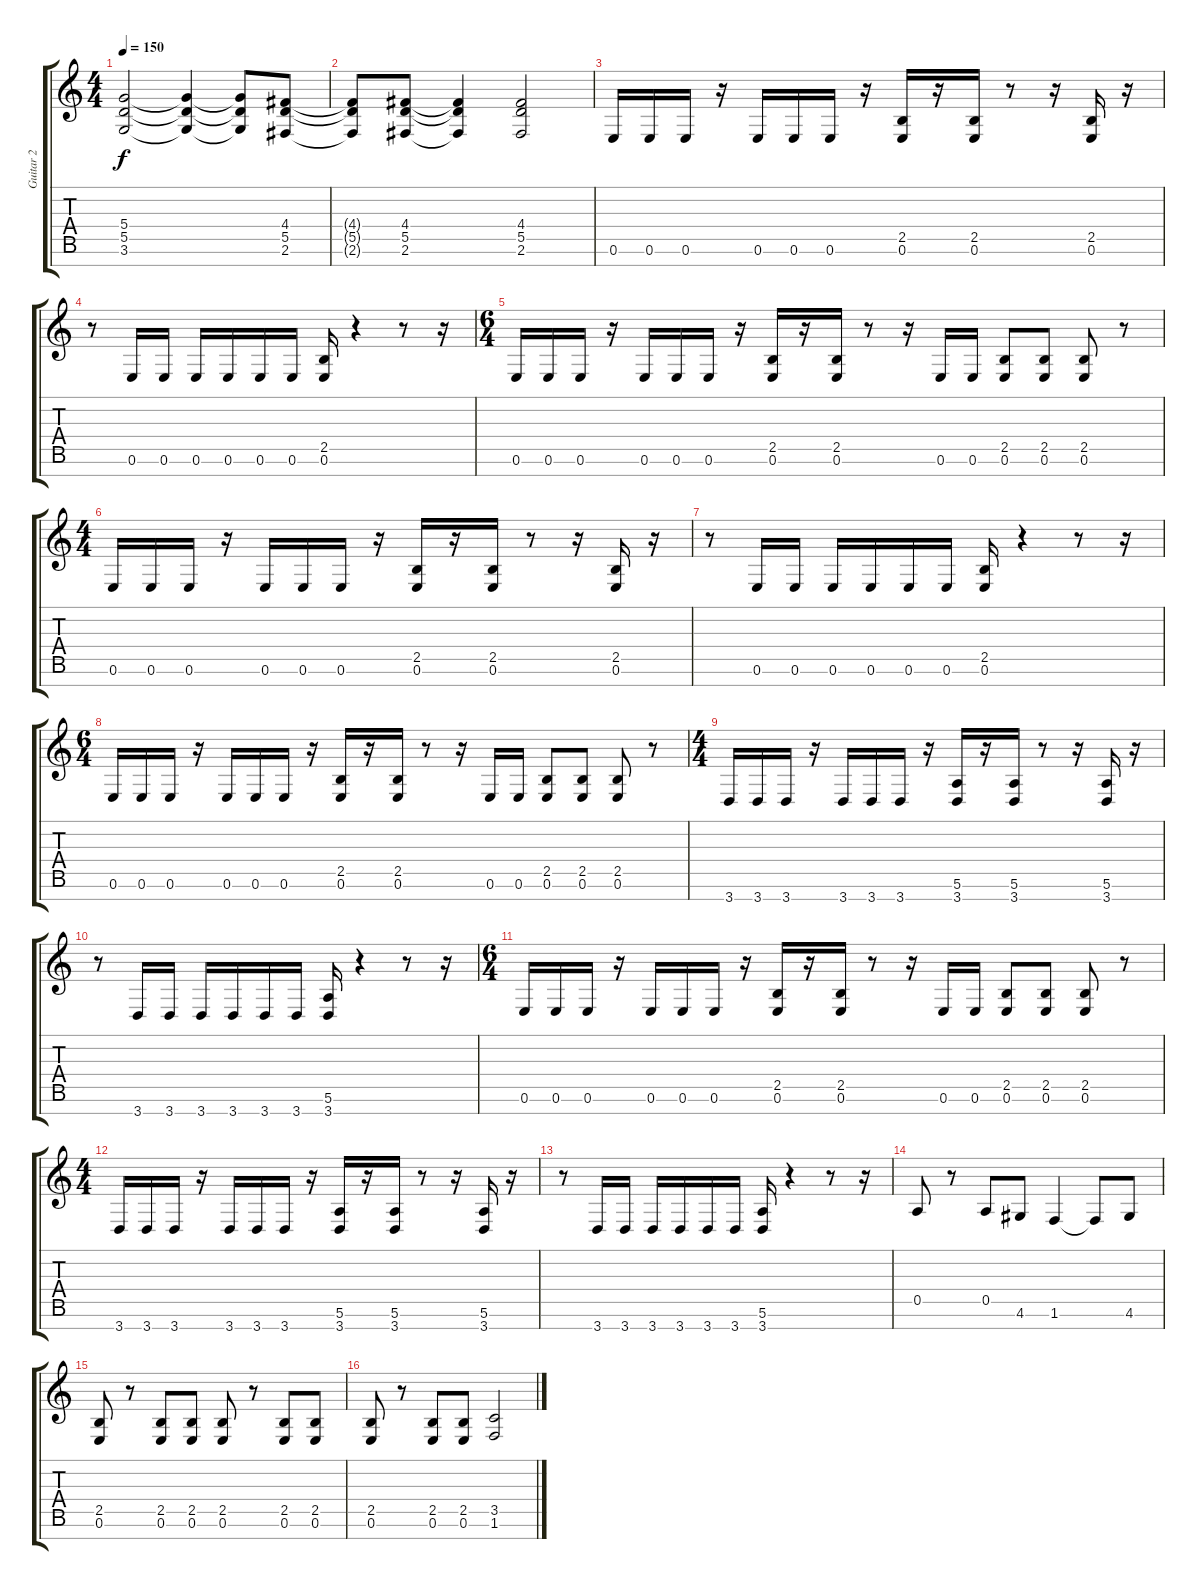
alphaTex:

\track ("Guitar 2" "Guitar 2") {instrument distortionguitar}
\staff {score tabs}
\tuning (E4 B3 G3 D3 A2 E2 B1) {hide}
\ts (4 4)
\tempo 150
\clef g2
\ks c
(5.4 5.5 3.6).2{dy f} (5.4{t} 5.5{t} 3.6{t}).4 (5.4{t} 5.5{t} 3.6{t}).8 (4.4 5.5 2.6).8 |
(4.4{t} 5.5{t} 2.6{t}).8 (4.4 5.5 2.6).8 (4.4{t} 5.5{t} 2.6{t}).4 (4.4 5.5 2.6).2 |
0.6.16 0.6.16 0.6.16 r.16 0.6.16 0.6.16 0.6.16 r.16 (2.5 0.6).16 r.16 (2.5 0.6).16 r.8 r.16 (2.5 0.6).16 r.16 |
r.8 0.6.16 0.6.16 0.6.16 0.6.16 0.6.16 0.6.16 (2.5 0.6).16 r.4 r.8 r.16 |
\ts (6 4)
0.6.16 0.6.16 0.6.16 r.16 0.6.16 0.6.16 0.6.16 r.16 (2.5 0.6).16 r.16 (2.5 0.6).16 r.8 r.16 0.6.16 0.6.16 (2.5 0.6).8 (2.5 0.6).8 (2.5 0.6).8 r.8 |
\ts (4 4)
0.6.16 0.6.16 0.6.16 r.16 0.6.16 0.6.16 0.6.16 r.16 (2.5 0.6).16 r.16 (2.5 0.6).16 r.8 r.16 (2.5 0.6).16 r.16 |
r.8 0.6.16 0.6.16 0.6.16 0.6.16 0.6.16 0.6.16 (2.5 0.6).16 r.4 r.8 r.16 |
\ts (6 4)
0.6.16 0.6.16 0.6.16 r.16 0.6.16 0.6.16 0.6.16 r.16 (2.5 0.6).16 r.16 (2.5 0.6).16 r.8 r.16 0.6.16 0.6.16 (2.5 0.6).8 (2.5 0.6).8 (2.5 0.6).8 r.8 |
\ts (4 4)
3.7.16 3.7.16 3.7.16 r.16 3.7.16 3.7.16 3.7.16 r.16 (5.6 3.7).16 r.16 (5.6 3.7).16 r.8 r.16 (5.6 3.7).16 r.16 |
r.8 3.7.16 3.7.16 3.7.16 3.7.16 3.7.16 3.7.16 (5.6 3.7).16 r.4 r.8 r.16 |
\ts (6 4)
0.6.16 0.6.16 0.6.16 r.16 0.6.16 0.6.16 0.6.16 r.16 (2.5 0.6).16 r.16 (2.5 0.6).16 r.8 r.16 0.6.16 0.6.16 (2.5 0.6).8 (2.5 0.6).8 (2.5 0.6).8 r.8 |
\ts (4 4)
3.7.16 3.7.16 3.7.16 r.16 3.7.16 3.7.16 3.7.16 r.16 (5.6 3.7).16 r.16 (5.6 3.7).16 r.8 r.16 (5.6 3.7).16 r.16 |
r.8 3.7.16 3.7.16 3.7.16 3.7.16 3.7.16 3.7.16 (5.6 3.7).16 r.4 r.8 r.16 |
0.5.8 r.8 0.5.8 4.6.8 1.6.4 1.6{t}.8 4.6.8 |
(2.5 0.6).8 r.8 (2.5 0.6).8 (2.5 0.6).8 (2.5 0.6).8 r.8 (2.5 0.6).8 (2.5 0.6).8 |
(2.5 0.6).8 r.8 (2.5 0.6).8 (2.5 0.6).8 (3.5 1.6).2
